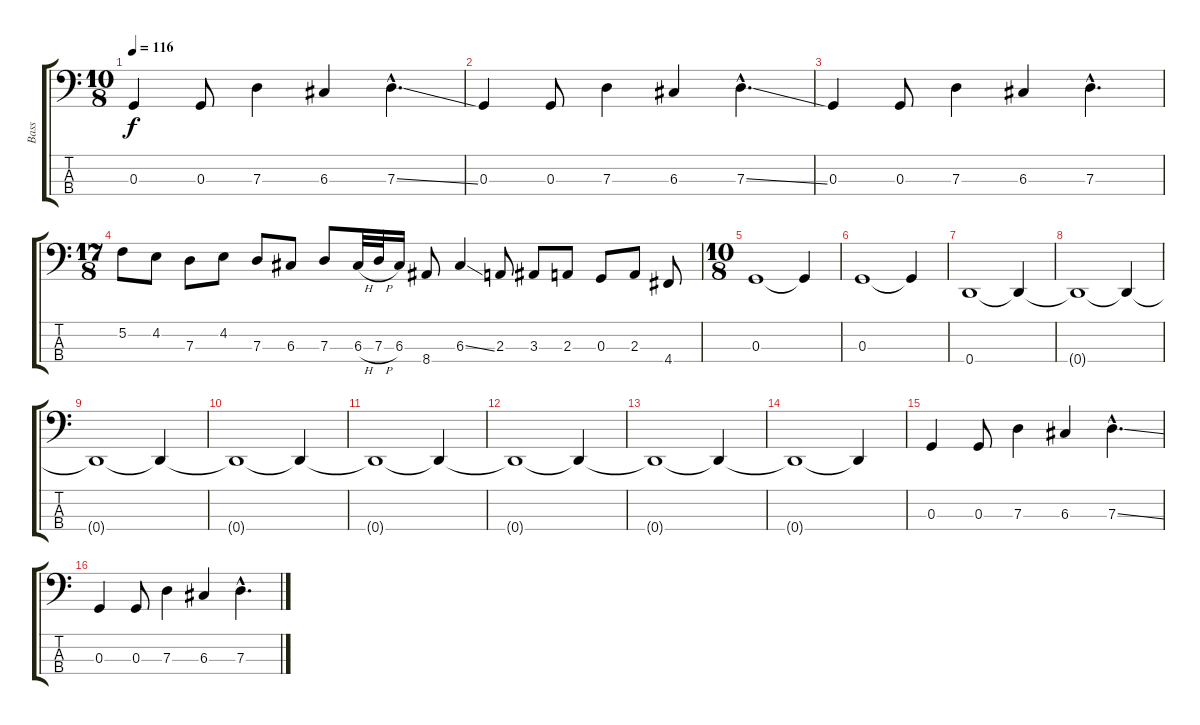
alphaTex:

\track ("Bass" "Bass") {instrument electricbassfinger}
\staff {score tabs}
\tuning (F2 C2 G1 D1) {hide}
\ts (10 8)
\tempo 116
\clef f4
\ks c
0.3.4{dy f} 0.3.8 7.3.4 6.3.4 7.3{ss hac}.4{d} |
0.3.4 0.3.8 7.3.4 6.3.4 7.3{ss hac}.4{d} |
0.3.4 0.3.8 7.3.4 6.3.4 7.3{hac}.4{d} |
\ts (17 8)
5.2.8 4.2.8 7.3.8 4.2.8 7.3.8 6.3.8 7.3.8 6.3{h}.32 7.3{h}.32 6.3.16 8.4.8 6.3{ss}.4 2.3.8 3.3.8 2.3.8 0.3.8 2.3.8 4.4.8 |
\ts (10 8)
0.3.1 0.3{t}.4 |
0.3.1 0.3{t}.4 |
0.4.1 0.4{t}.4 |
0.4{t}.1 0.4{t}.4 |
0.4{t}.1 0.4{t}.4 |
0.4{t}.1 0.4{t}.4 |
0.4{t}.1 0.4{t}.4 |
0.4{t}.1 0.4{t}.4 |
0.4{t}.1 0.4{t}.4 |
0.4{t}.1 0.4{t}.4 |
0.3.4 0.3.8 7.3.4 6.3.4 7.3{ss hac}.4{d} |
0.3.4 0.3.8 7.3.4 6.3.4 7.3{ss hac}.4{d}
